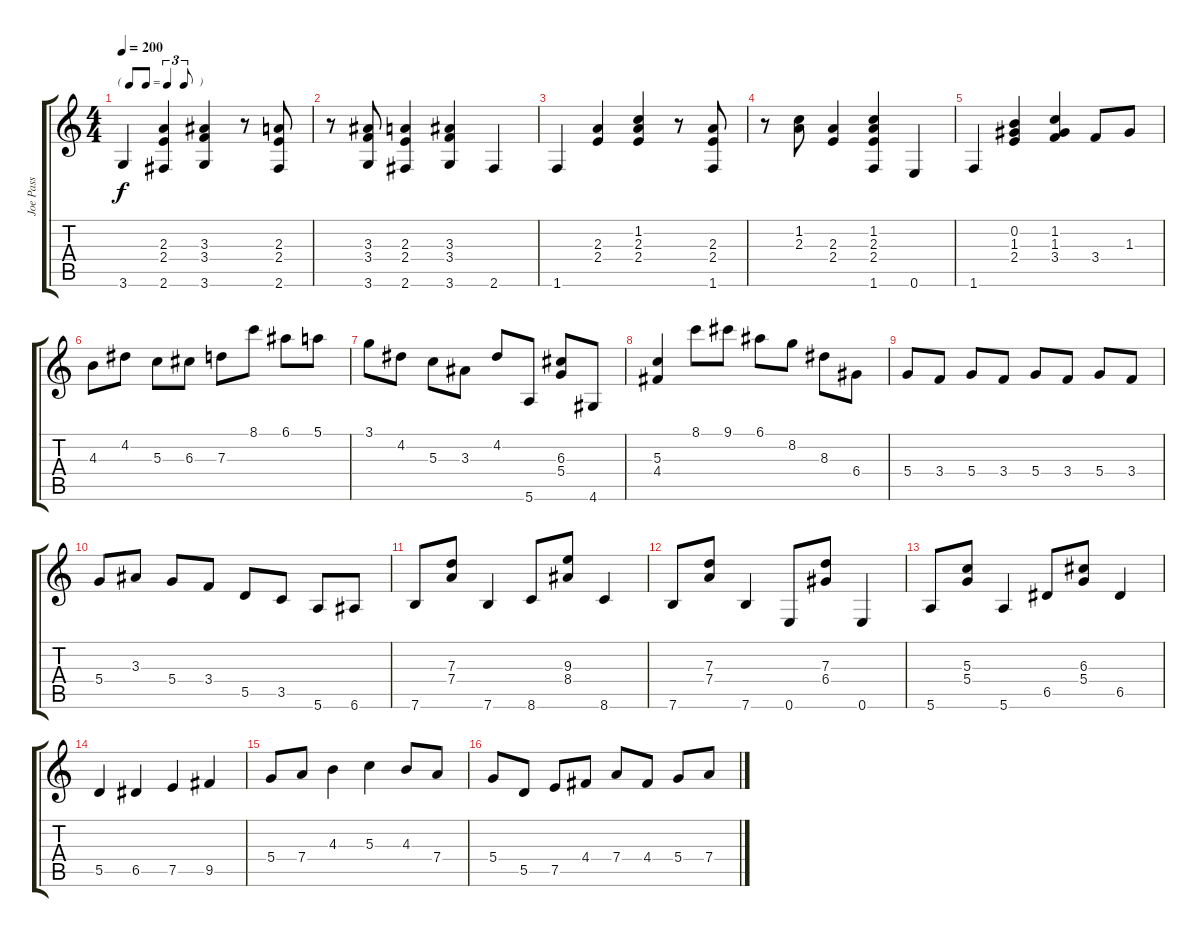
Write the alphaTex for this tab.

\track ("Joe Pass" "Joe Pass") {instrument electricguitarjazz}
\staff {score tabs}
\tuning (E4 B3 G3 D3 A2 E2) {hide}
\ts (4 4)
\tf triplet8th
\tempo 200
\clef g2
\ks c
3.6.4{dy f} (2.3 2.4 2.6).4 (3.3 3.4 3.6).4 r.8 (2.3 2.4 2.6).8 |
r.8 (3.3 3.4 3.6).8 (2.3 2.4 2.6).4 (3.3 3.4 3.6).4 2.6.4 |
1.6.4 (2.3 2.4).4 (1.2 2.3 2.4).4 r.8 (2.3 2.4 1.6).8 |
r.8 (1.2 2.3).8 (2.3 2.4).4 (1.2 2.3 2.4 1.6).4 0.6.4 |
1.6.4 (0.2 1.3 2.4).4 (1.2 1.3 3.4).4 3.4.8 1.3.8 |
4.3.8 4.2.8 5.3.8 6.3.8 7.3.8 8.1.8 6.1.8 5.1.8 |
3.1.8 4.2.8 5.3.8 3.3.8 4.2.8 5.6.8 (6.3 5.4).8 4.6.8 |
(5.3 4.4).4 8.1.8 9.1.8 6.1.8 8.2.8 8.3.8 6.4.8 |
5.4.8 3.4.8 5.4.8 3.4.8 5.4.8 3.4.8 5.4.8 3.4.8 |
5.4.8 3.3.8 5.4.8 3.4.8 5.5.8 3.5.8 5.6.8 6.6.8 |
7.6.8 (7.3 7.4).8 7.6.4 8.6.8 (9.3 8.4).8 8.6.4 |
7.6.8 (7.3 7.4).8 7.6.4 0.6.8 (7.3 6.4).8 0.6.4 |
5.6.8 (5.3 5.4).8 5.6.4 6.5.8 (6.3 5.4).8 6.5.4 |
5.5.4 6.5.4 7.5.4 9.5.4 |
5.4.8 7.4.8 4.3.4 5.3.4 4.3.8 7.4.8 |
5.4.8 5.5.8 7.5.8 4.4.8 7.4.8 4.4.8 5.4.8 7.4.8
